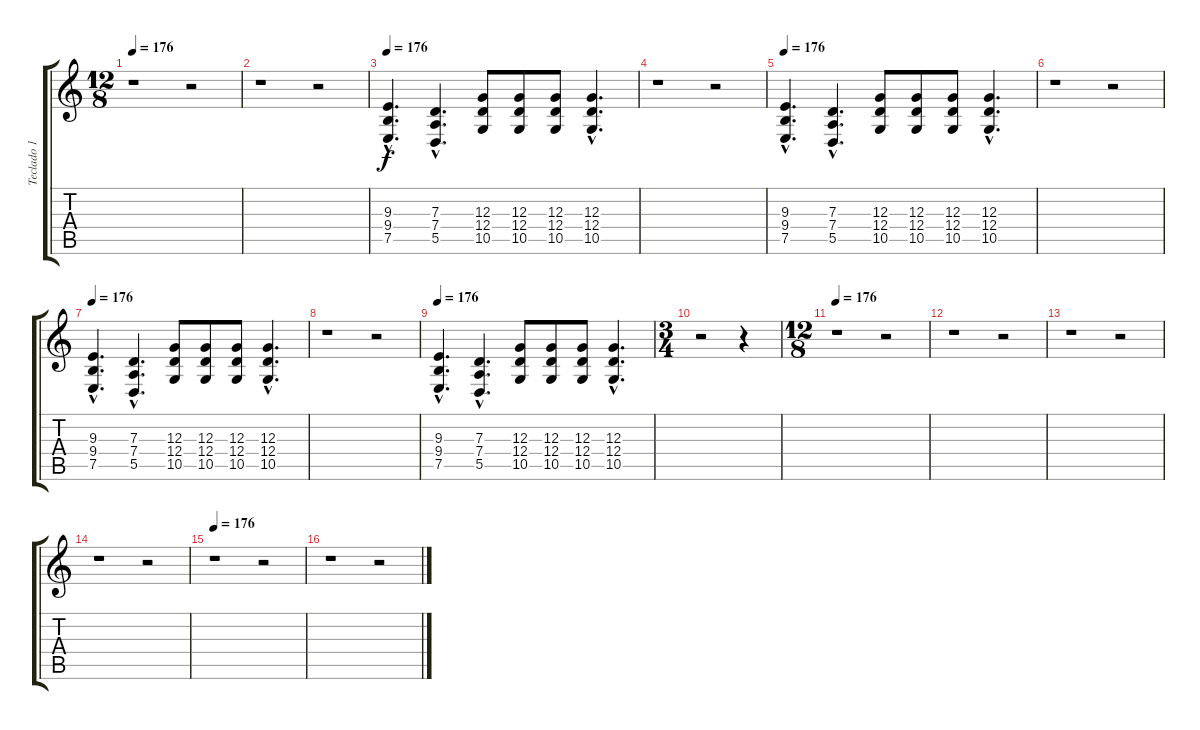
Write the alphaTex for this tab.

\track ("Teclado 1" "Teclado 1") {instrument orchestrahit}
\staff {score tabs}
\tuning (E4 B3 G3 D3 A2 E2) {hide}
\ts (12 8)
\tempo 176
\clef g2
\ks c
r.1{dy f} r.2 |
r.1 r.2 |
\tempo 176
(9.3{hac} 9.4{hac} 7.5{hac}).4{d} (7.3{hac} 7.4{hac} 5.5{hac}).4{d} (12.3 12.4 10.5).8 (12.3 12.4 10.5).8 (12.3 12.4 10.5).8 (12.3{hac} 12.4{hac} 10.5{hac}).4{d} |
r.1 r.2 |
\tempo 176
(9.3{hac} 9.4{hac} 7.5{hac}).4{d} (7.3{hac} 7.4{hac} 5.5{hac}).4{d} (12.3 12.4 10.5).8 (12.3 12.4 10.5).8 (12.3 12.4 10.5).8 (12.3{hac} 12.4{hac} 10.5{hac}).4{d} |
r.1 r.2 |
\tempo 176
(9.3{hac} 9.4{hac} 7.5{hac}).4{d} (7.3{hac} 7.4{hac} 5.5{hac}).4{d} (12.3 12.4 10.5).8 (12.3 12.4 10.5).8 (12.3 12.4 10.5).8 (12.3{hac} 12.4{hac} 10.5{hac}).4{d} |
r.1 r.2 |
\tempo 176
(9.3{hac} 9.4{hac} 7.5{hac}).4{d} (7.3{hac} 7.4{hac} 5.5{hac}).4{d} (12.3 12.4 10.5).8 (12.3 12.4 10.5).8 (12.3 12.4 10.5).8 (12.3{hac} 12.4{hac} 10.5{hac}).4{d} |
\ts (3 4)
r.2 r.4 |
\ts (12 8)
\tempo 176
r.1 r.2 |
r.1 r.2 |
r.1 r.2 |
r.1 r.2 |
\tempo 176
r.1 r.2 |
r.1 r.2
